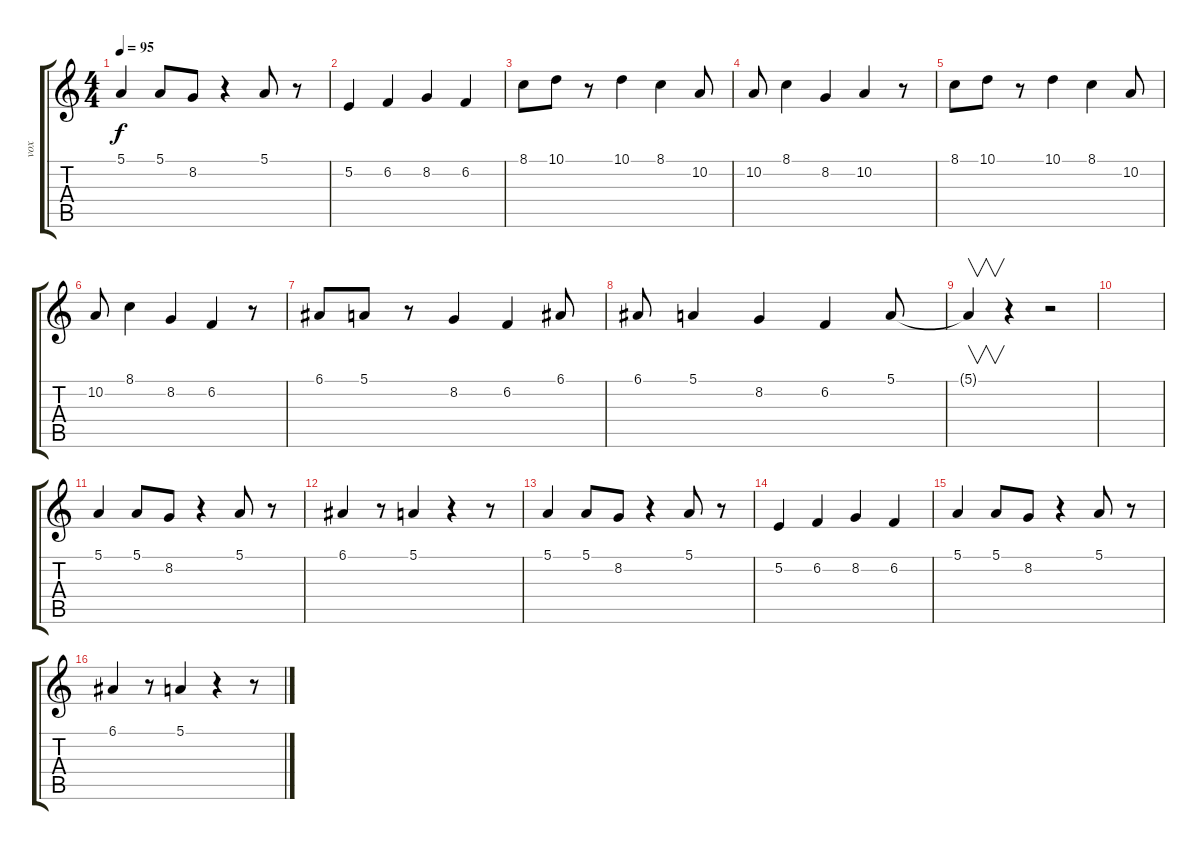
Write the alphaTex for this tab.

\track ("vox" "vox") {instrument drawbarorgan}
\staff {score tabs}
\tuning (E4 B3 G3 D3 A2 D2) {hide}
\ts (4 4)
\tempo 95
\clef g2
\ks c
5.1.4{dy f} 5.1.8 8.2.8 r.4 5.1.8 r.8 |
5.2.4 6.2.4 8.2.4 6.2.4 |
8.1.8 10.1.8 r.8 10.1.4 8.1.4 10.2.8 |
10.2.8 8.1.4 8.2.4 10.2.4 r.8 |
8.1.8 10.1.8 r.8 10.1.4 8.1.4 10.2.8 |
10.2.8 8.1.4 8.2.4 6.2.4 r.8 |
6.1.8 5.1.8 r.8 8.2.4 6.2.4 6.1.8 |
6.1.8 5.1.4 8.2.4 6.2.4 5.1.8 |
5.1{t}.4{v} r.4 r.2 |
|
5.1.4 5.1.8 8.2.8 r.4 5.1.8 r.8 |
6.1.4 r.8 5.1.4 r.4 r.8 |
5.1.4 5.1.8 8.2.8 r.4 5.1.8 r.8 |
5.2.4 6.2.4 8.2.4 6.2.4 |
5.1.4 5.1.8 8.2.8 r.4 5.1.8 r.8 |
6.1.4 r.8 5.1.4 r.4 r.8
